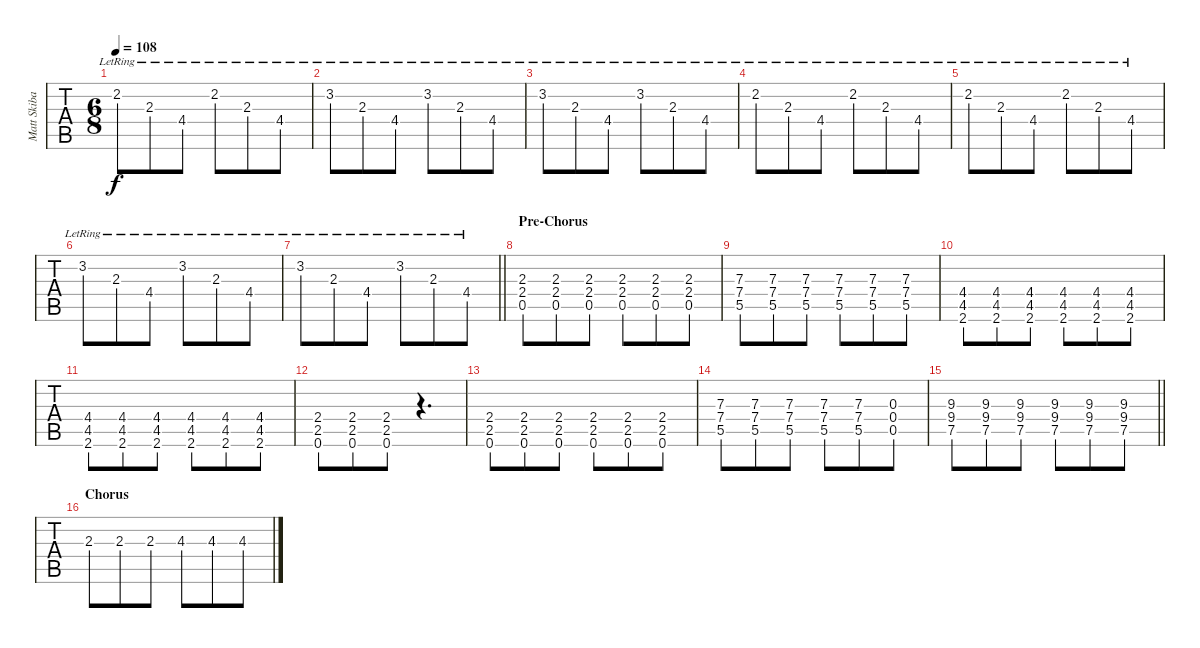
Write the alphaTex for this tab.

\track ("Matt Skiba - Guitar Two" "Matt Skiba") {instrument distortionguitar}
\staff {tabs}
\tuning (E4 B3 G3 D3 A2 E2) {hide}
\ts (6 8)
\tempo 108
\clef g2
\ks a
2.2{lr}.8{dy f} 2.3{lr}.8 4.4{lr}.8 2.2{lr}.8 2.3{lr}.8 4.4{lr}.8 |
3.2{lr}.8 2.3{lr}.8 4.4{lr}.8 3.2{lr}.8 2.3{lr}.8 4.4{lr}.8 |
3.2{lr}.8 2.3{lr}.8 4.4{lr}.8 3.2{lr}.8 2.3{lr}.8 4.4{lr}.8 |
2.2{lr}.8 2.3{lr}.8 4.4{lr}.8 2.2{lr}.8 2.3{lr}.8 4.4{lr}.8 |
2.2{lr}.8 2.3{lr}.8 4.4{lr}.8 2.2{lr}.8 2.3{lr}.8 4.4{lr}.8 |
3.2{lr}.8 2.3{lr}.8 4.4{lr}.8 3.2{lr}.8 2.3{lr}.8 4.4{lr}.8 |
\barLineRight lightlight
3.2{lr}.8 2.3{lr}.8 4.4{lr}.8 3.2{lr}.8 2.3{lr}.8 4.4{lr}.8 |
\section ("" "Pre-Chorus")
(2.3 2.4 0.5).8{volume 5 balance 0 instrument distortionguitar} (2.3 2.4 0.5).8 (2.3 2.4 0.5).8 (2.3 2.4 0.5).8 (2.3 2.4 0.5).8 (2.3 2.4 0.5).8 |
(7.3 7.4 5.5).8 (7.3 7.4 5.5).8 (7.3 7.4 5.5).8 (7.3 7.4 5.5).8 (7.3 7.4 5.5).8 (7.3 7.4 5.5).8 |
(4.4 4.5 2.6).8 (4.4 4.5 2.6).8 (4.4 4.5 2.6).8 (4.4 4.5 2.6).8 (4.4 4.5 2.6).8 (4.4 4.5 2.6).8 |
(4.4 4.5 2.6).8 (4.4 4.5 2.6).8 (4.4 4.5 2.6).8 (4.4 4.5 2.6).8 (4.4 4.5 2.6).8 (4.4 4.5 2.6).8 |
(2.4 2.5 0.6).8 (2.4 2.5 0.6).8 (2.4 2.5 0.6).8 r.4{d} |
(2.4 2.5 0.6).8 (2.4 2.5 0.6).8 (2.4 2.5 0.6).8 (2.4 2.5 0.6).8 (2.4 2.5 0.6).8 (2.4 2.5 0.6).8 |
(7.3 7.4 5.5).8 (7.3 7.4 5.5).8 (7.3 7.4 5.5).8 (7.3 7.4 5.5).8 (7.3 7.4 5.5).8 (0.3 0.4 0.5).8 |
\barLineRight lightlight
(9.3 9.4 7.5).8 (9.3 9.4 7.5).8 (9.3 9.4 7.5).8 (9.3 9.4 7.5).8 (9.3 9.4 7.5).8 (9.3 9.4 7.5).8 |
\section ("" "Chorus")
2.3.8{balance 8} 2.3.8 2.3.8 4.3.8 4.3.8 4.3.8
